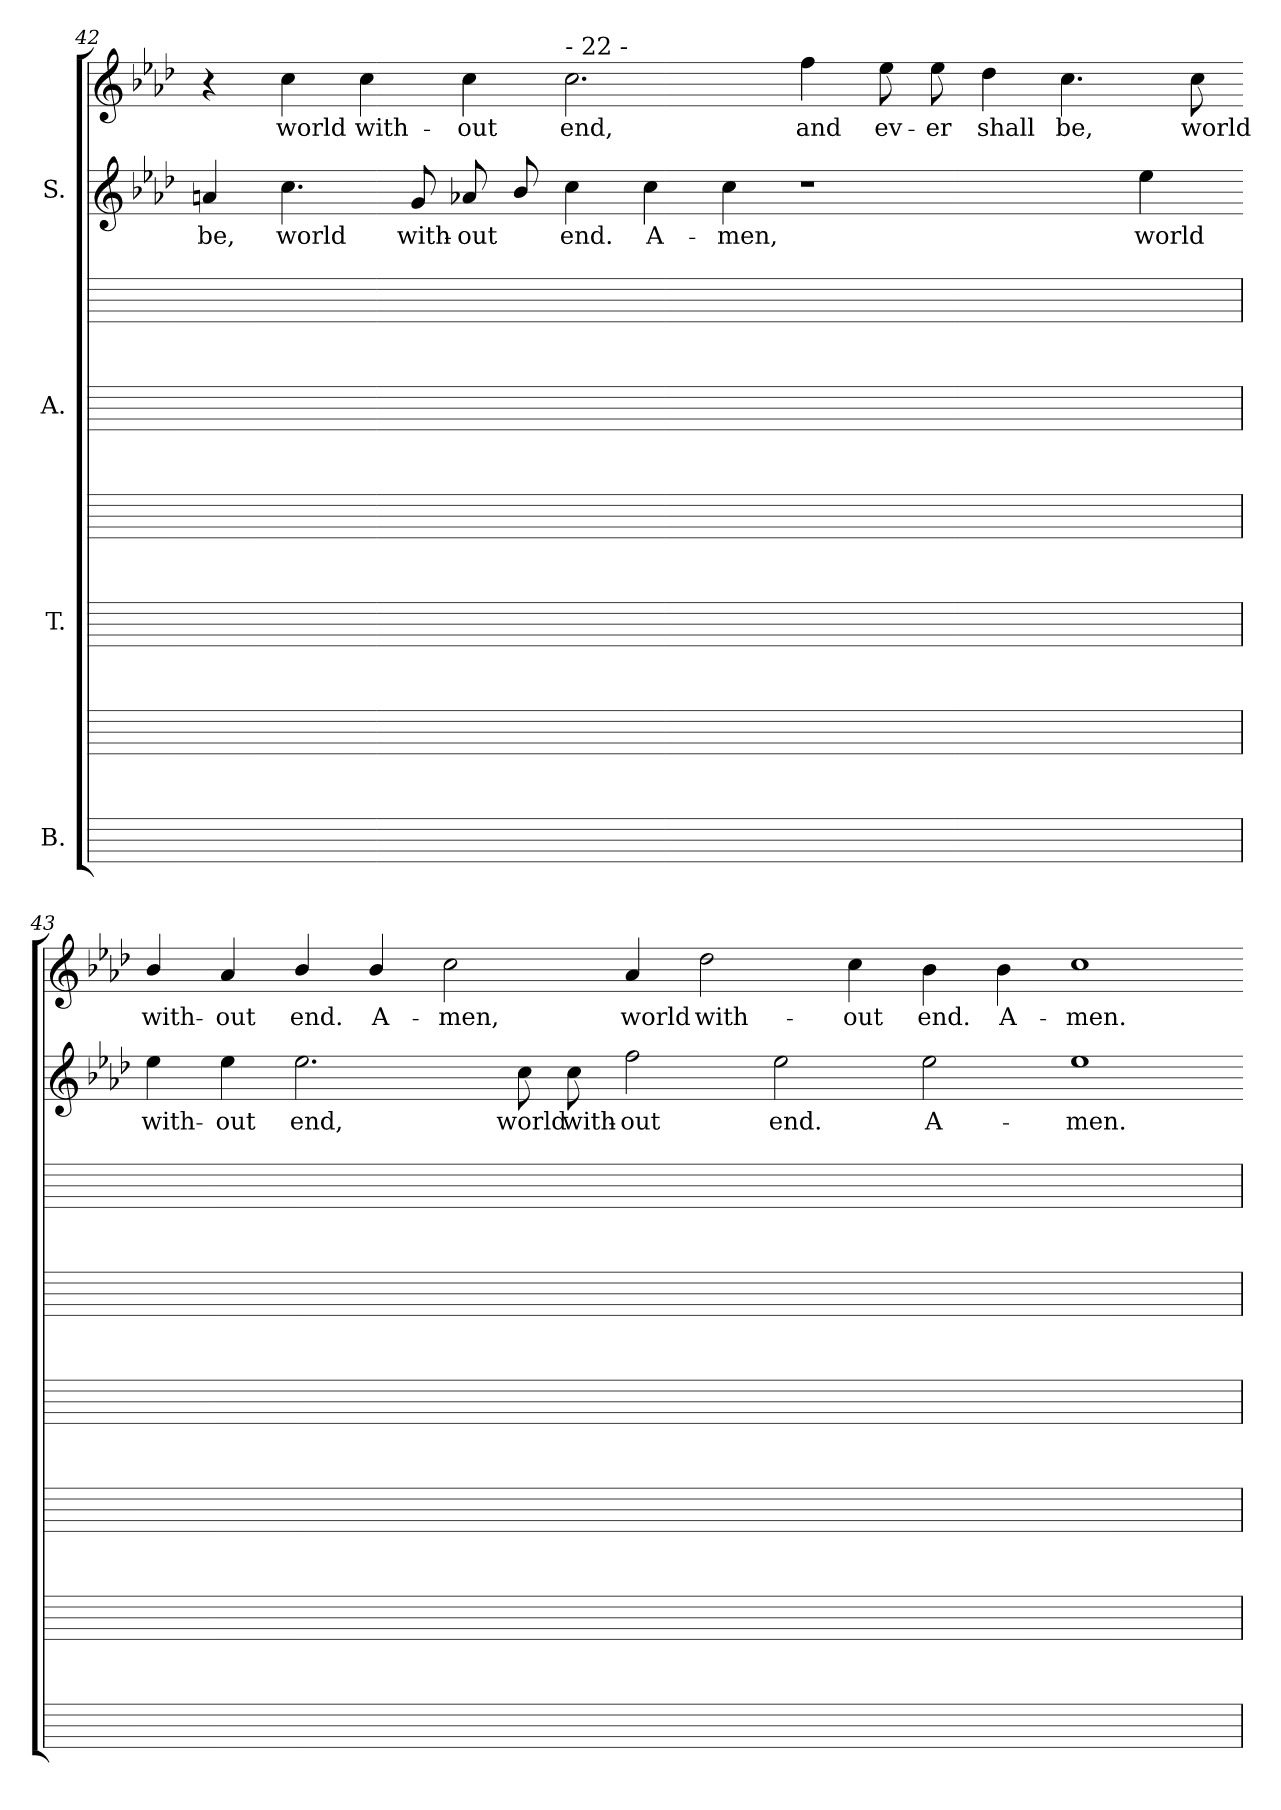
**kern	**kern	**kern	**kern	**kern	**kern	**kern	**text	**kern	**text
*part4	*part4	*part3	*part3	*part2	*part2	*part1	*part1	*part1	*part1
*staff8	*staff7	*staff6	*staff5	*staff4	*staff3	*staff2	*staff2	*staff1	*staff1
*I"B.	*	*I"T.	*	*I"A.	*	*I"S.	*	*	*
!!LO:LB:g=z
*	*	*	*	*	*	*clefG2	*	*clefG2	*
*	*	*	*	*	*	*k[b-e-a-d-]	*	*k[b-e-a-d-]	*
*	*	*	*	*	*	*A-:	*	*A-:	*
=42	=42	=42	=42	=42	=42	=42	=42	=42	=42
!	!	!	!	!	!	!	!LO:LY:b	!	!
4ryy	4ryy	4ryy	4ryy	4ryy	4ryy	4an	be,	4r	.
!	!	!	!	!	!	!	!LO:LY:b	!	!LO:LY:b
0ryy	0ryy	0ryy	0ryy	0ryy	0ryy	4.cc	world	4cc	world
!	!	!	!	!	!	!	!	!	!LO:LY:b
.	.	.	.	.	.	.	.	4cc	with-
!	!	!	!	!	!	!	!LO:LY:b	!	!
.	.	.	.	.	.	8g	with-	.	.
!	!	!	!	!	!	!	!LO:LY:b	!	!LO:LY:b
.	.	.	.	.	.	8a-X	-out	4cc	-out
.	.	.	.	.	.	8b-/	.	.	.
!	!	!	!	!	!	!	!	!LO:TX:a:t=- 22 -	!
!	!	!	!	!	!	!	!LO:LY:b	!	!LO:LY:b
.	.	.	.	.	.	4cc	end.	2.cc	end,
!	!	!	!	!	!	!	!LO:LY:b	!	!
.	.	.	.	.	.	4cc	A-	.	.
!	!	!	!	!	!	!	!LO:LY:b	!	!
.	.	.	.	.	.	4cc	-men,	.	.
!	!	!	!	!	!	!	!	!	!LO:LY:b
.	.	.	.	.	.	1r	.	4ff	and
!	!	!	!	!	!	!	!	!	!LO:LY:b
.	.	.	.	.	.	.	.	8ee-	ev-
!	!	!	!	!	!	!	!	!	!LO:LY:b
.	.	.	.	.	.	.	.	8ee-	-er
!	!	!	!	!	!	!	!	!	!LO:LY:b
2.ryy	2.ryy	2.ryy	2.ryy	2.ryy	2.ryy	.	.	4dd-	shall
!	!	!	!	!	!	!	!	!	!LO:LY:b
.	.	.	.	.	.	.	.	4.cc	be,
!	!	!	!	!	!	!	!LO:LY:b	!	!
.	.	.	.	.	.	4ee-	world	.	.
!	!	!	!	!	!	!	!	!	!LO:LY:b
.	.	.	.	.	.	.	.	8cc	world
!!LO:LB:g=z
=43	=43	=43	=43	=43	=43	=43-	=43-	=43-	=43-
!	!	!	!	!	!	!	!LO:LY:b	!	!LO:LY:b
4ryy	4ryy	4ryy	4ryy	4ryy	4ryy	4ee-	with-	4b-/	with-
!	!	!	!	!	!	!	!LO:LY:b	!	!LO:LY:b
4%15ryy	4%15ryy	4%15ryy	4%15ryy	4%15ryy	4%15ryy	4ee-	-out	4a-/	-out
!	!	!	!	!	!	!	!LO:LY:b	!	!LO:LY:b
.	.	.	.	.	.	2.ee-	end,	4b-/	end.
!	!	!	!	!	!	!	!	!	!LO:LY:b
.	.	.	.	.	.	.	.	4b-/	A-
!	!	!	!	!	!	!	!	!	!LO:LY:b
.	.	.	.	.	.	.	.	2cc	-men,
!	!	!	!	!	!	!	!LO:LY:b	!	!
.	.	.	.	.	.	8cc	world	.	.
!	!	!	!	!	!	!	!LO:LY:b	!	!
.	.	.	.	.	.	8cc	with-	.	.
!	!	!	!	!	!	!	!LO:LY:b	!	!LO:LY:b
.	.	.	.	.	.	2ff	-out	4a-	world
!	!	!	!	!	!	!	!	!	!LO:LY:b
.	.	.	.	.	.	.	.	2dd-	with-
!	!	!	!	!	!	!	!LO:LY:b	!	!
.	.	.	.	.	.	2ee-	end.	.	.
!	!	!	!	!	!	!	!	!	!LO:LY:b
.	.	.	.	.	.	.	.	4cc	-out
!	!	!	!	!	!	!	!LO:LY:b	!	!LO:LY:b
.	.	.	.	.	.	2ee-	A-	4b-	end.
!	!	!	!	!	!	!	!	!	!LO:LY:b
.	.	.	.	.	.	.	.	4b-	A-
!	!	!	!	!	!	!	!LO:LY:b	!	!LO:LY:b
.	.	.	.	.	.	1ee-	-men.	1cc	-men.
=	=	=	=	=	=	=-	=-	=-	=-
*-	*-	*-	*-	*-	*-	*-	*-	*-	*-
